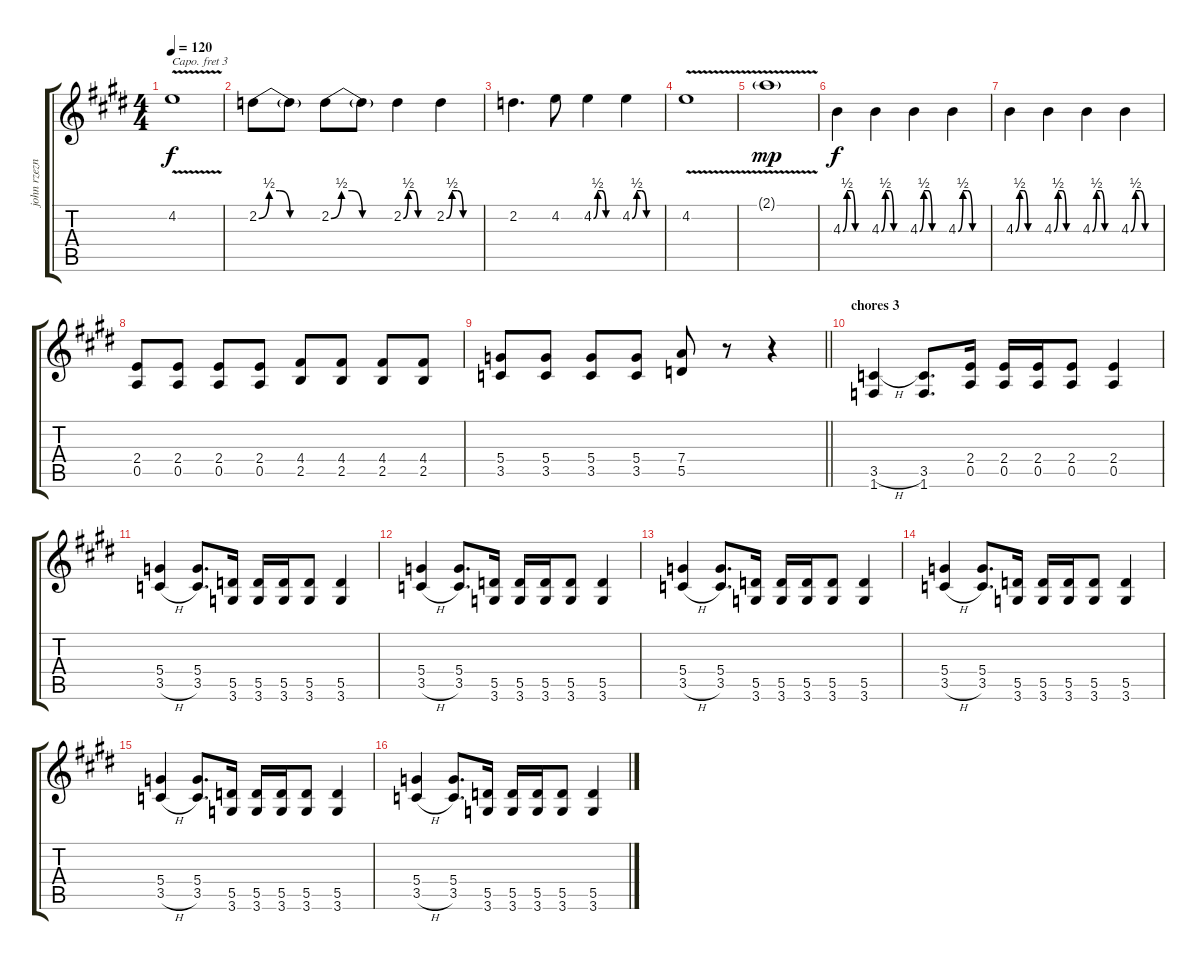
\track ("john rzeznik(guitar)" "john rzezn") {instrument distortionguitar}
\staff {score tabs}
\capo 3
\tuning (E4 A3 E3 B2 Gb2 Db2) {hide}
\ts (4 4)
\tempo 120
\clef g2
\ks e
4.2{v}.1{dy f} |
2.2{be (custom 0 0 10 2 20 2 30 0 60 0)}.8 2.2{t}.8 2.2{be (custom 0 0 10 2 20 2 30 0 60 0)}.8 2.2{t}.8 2.2{be (custom 0 0 10 2 20 2 30 0 60 0)}.4 2.2{be (custom 0 0 10 2 20 2 30 0 60 0)}.4 |
2.2.4{d} 4.2.8 4.2{be (custom 0 0 10 2 20 2 30 0 60 0)}.4 4.2{be (custom 0 0 10 2 20 2 30 0 60 0)}.4 |
4.2{v}.1 |
2.1{v g}.1{dy mp volume 6} |
4.3{be (custom 0 0 10 2 20 2 30 0 60 0)}.4{dy f volume 8} 4.3{be (custom 0 0 10 2 20 2 30 0 60 0)}.4 4.3{be (custom 0 0 10 2 20 2 30 0 60 0)}.4 4.3{be (custom 0 0 10 2 20 2 30 0 60 0)}.4 |
4.3{be (custom 0 0 10 2 20 2 30 0 60 0)}.4 4.3{be (custom 0 0 10 2 20 2 30 0 60 0)}.4 4.3{be (custom 0 0 10 2 20 2 30 0 60 0)}.4 4.3{be (custom 0 0 10 2 20 2 30 0 60 0)}.4 |
(2.4 0.5).8 (2.4 0.5).8 (2.4 0.5).8 (2.4 0.5).8 (4.4 2.5).8 (4.4 2.5).8 (4.4 2.5).8 (4.4 2.5).8 |
\barLineRight lightlight
(5.4 3.5).8 (5.4 3.5).8 (5.4 3.5).8 (5.4 3.5).8 (7.4 5.5).8 r.8 r.4 |
\section ("" "chores 3")
(3.5{h} 1.6).4{volume 16} (3.5 1.6).8{d} (2.4 0.5).16 (2.4 0.5).16 (2.4 0.5).16 (2.4 0.5).8 (2.4 0.5).4 |
(5.4 3.5{h}).4 (5.4 3.5).8{d} (5.5 3.6).16 (5.5 3.6).16 (5.5 3.6).16 (5.5 3.6).8 (5.5 3.6).4 |
(5.4 3.5{h}).4 (5.4 3.5).8{d} (5.5 3.6).16 (5.5 3.6).16 (5.5 3.6).16 (5.5 3.6).8 (5.5 3.6).4 |
(5.4 3.5{h}).4 (5.4 3.5).8{d} (5.5 3.6).16 (5.5 3.6).16 (5.5 3.6).16 (5.5 3.6).8 (5.5 3.6).4 |
(5.4 3.5{h}).4 (5.4 3.5).8{d} (5.5 3.6).16 (5.5 3.6).16 (5.5 3.6).16 (5.5 3.6).8 (5.5 3.6).4 |
(5.4 3.5{h}).4 (5.4 3.5).8{d} (5.5 3.6).16 (5.5 3.6).16 (5.5 3.6).16 (5.5 3.6).8 (5.5 3.6).4 |
(5.4 3.5{h}).4 (5.4 3.5).8{d} (5.5 3.6).16 (5.5 3.6).16 (5.5 3.6).16 (5.5 3.6).8 (5.5 3.6).4
